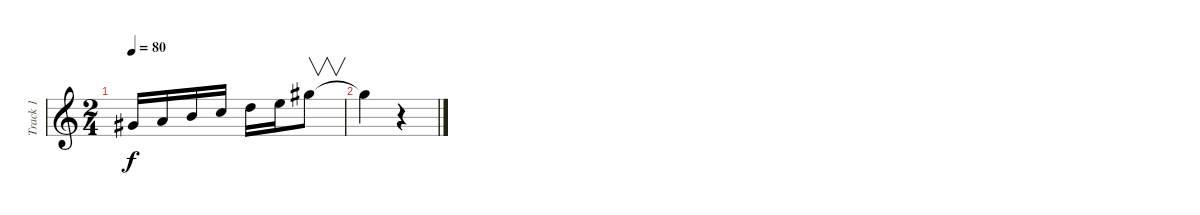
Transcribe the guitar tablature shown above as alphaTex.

\track ("Track 1" "Track 1") {instrument overdrivenguitar}
\staff {score}
\tuning (E4 B3 G3 D3 A2 E2) {hide}
\ts (2 4)
\tempo 80
\clef g2
\ks c
6.4.16{dy f} 7.4.16 4.3.16 5.3.16 7.3.16 5.2.16 4.1.8{v} |
4.1{t}.4 r.4
